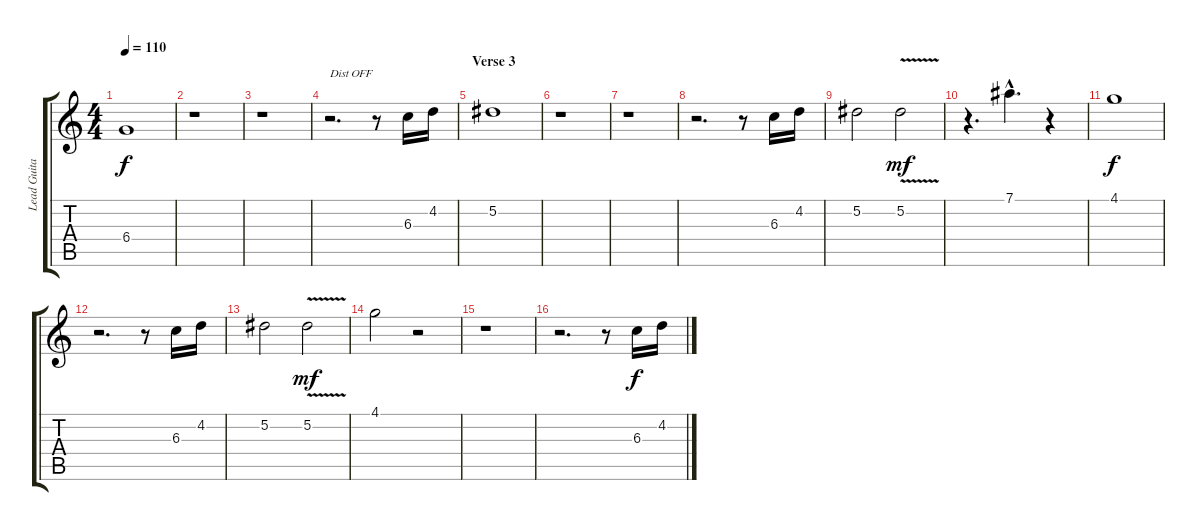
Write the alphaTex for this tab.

\track ("Lead Guitar" "Lead Guita") {instrument electricguitarclean}
\staff {score tabs}
\tuning (Eb4 Bb3 Gb3 Db3 Ab2 Eb2) {hide}
\ts (4 4)
\tempo 110
\clef g2
\ks c
6.4.1{dy f} |
r.1 |
r.1 |
r.2{d txt "Dist OFF" volume 12 instrument electricguitarclean} r.8 6.3.16 4.2.16 |
\section ("" "Verse 3")
5.2.1 |
r.1 |
r.1 |
r.2{d} r.8 6.3.16 4.2.16 |
5.2.2 5.2{v}.2{dy mf} |
r.4{d} 7.1{hac}.4{d} r.4 |
4.1.1{dy f} |
r.2{d} r.8 6.3.16 4.2.16 |
5.2.2 5.2{v}.2{dy mf} |
4.1.2 r.2 |
r.1 |
r.2{d} r.8 6.3.16{dy f} 4.2.16
